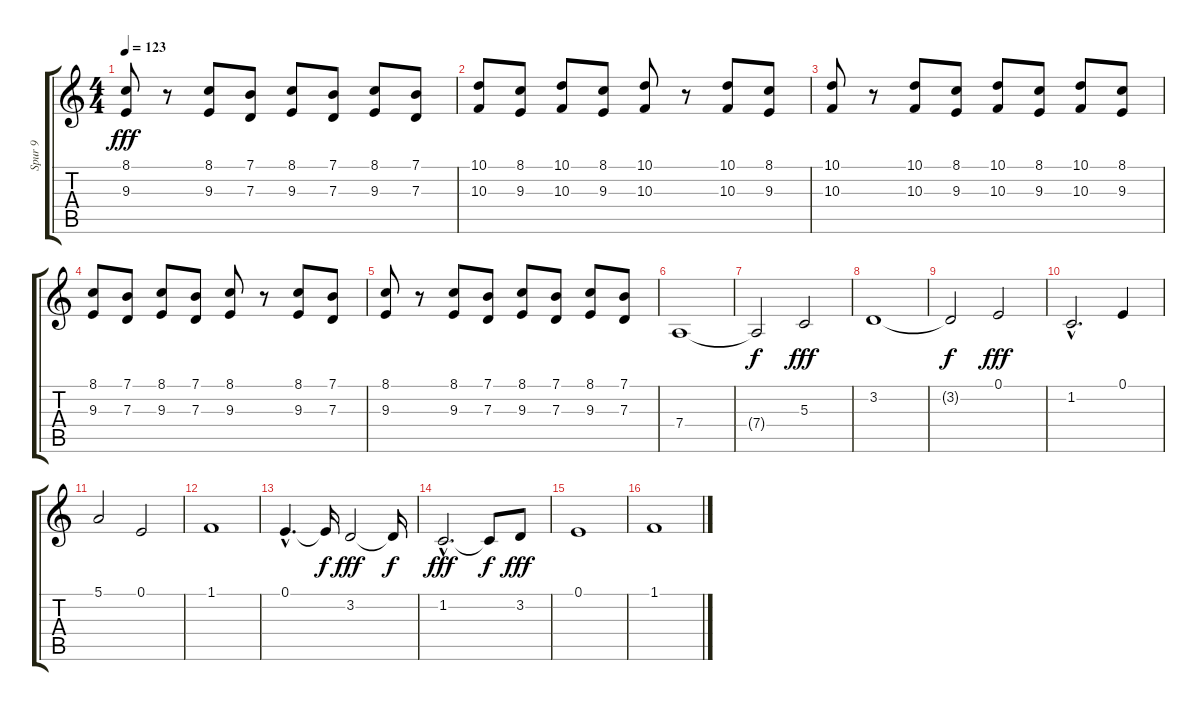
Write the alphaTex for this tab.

\track ("Spur 9" "Spur 9") {instrument stringensemble1}
\staff {score tabs}
\tuning (E4 B3 G3 D3 A2 E2) {hide}
\ts (4 4)
\tempo 123
\clef g2
\ks c
(8.1 9.3).8{dy fff} r.8 (8.1 9.3).8 (7.1 7.3).8 (8.1 9.3).8 (7.1 7.3).8 (8.1 9.3).8 (7.1 7.3).8 |
(10.1 10.3).8 (8.1 9.3).8 (10.1 10.3).8 (8.1 9.3).8 (10.1 10.3).8 r.8 (10.1 10.3).8 (8.1 9.3).8 |
(10.1 10.3).8 r.8 (10.1 10.3).8 (8.1 9.3).8 (10.1 10.3).8 (8.1 9.3).8 (10.1 10.3).8 (8.1 9.3).8 |
(8.1 9.3).8 (7.1 7.3).8 (8.1 9.3).8 (7.1 7.3).8 (8.1 9.3).8 r.8 (8.1 9.3).8 (7.1 7.3).8 |
(8.1 9.3).8 r.8 (8.1 9.3).8 (7.1 7.3).8 (8.1 9.3).8 (7.1 7.3).8 (8.1 9.3).8 (7.1 7.3).8 |
7.4.1 |
7.4{t}.2{dy f} 5.3.2{dy fff} |
3.2.1 |
3.2{t}.2{dy f} 0.1.2{dy fff} |
1.2{hac}.2{d} 0.1.4 |
5.1.2 0.1.2 |
1.1.1 |
0.1{hac}.4{d} 0.1{t}.16{dy f} 3.2.2{dy fff} 3.2{t}.16{dy f} |
1.2{hac}.2{d dy fff} 1.2{t}.8{dy f} 3.2.8{dy fff} |
0.1.1 |
1.1.1
